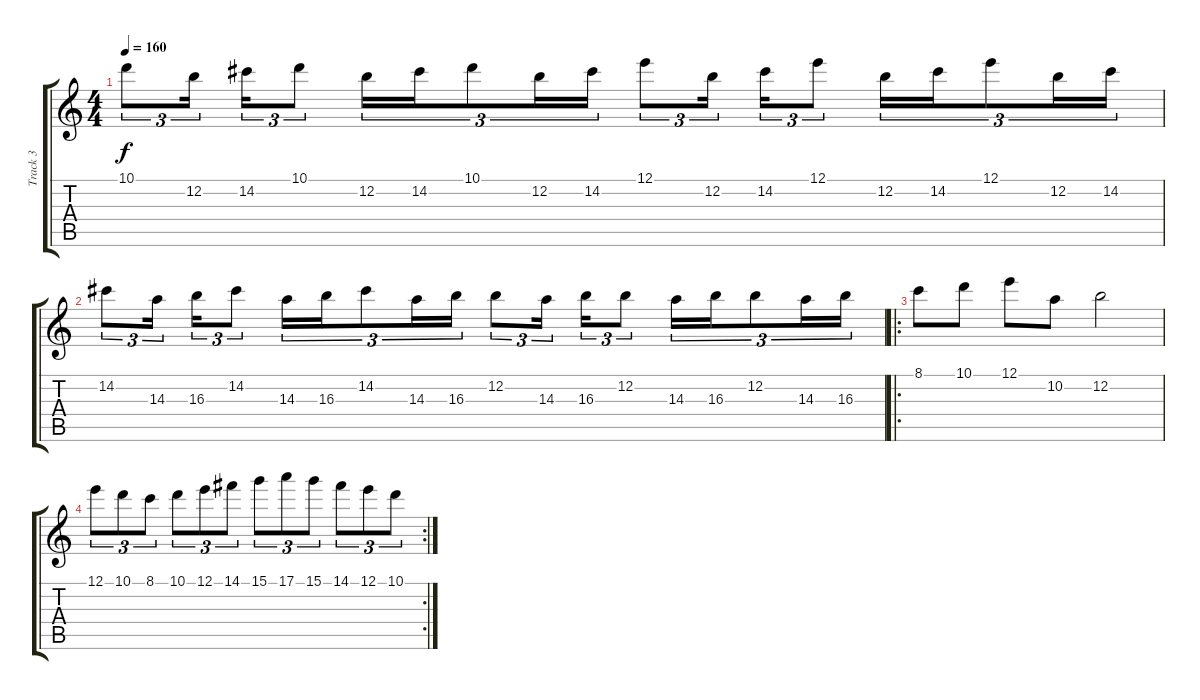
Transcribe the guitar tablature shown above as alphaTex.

\track ("Track 3" "Track 3") {instrument distortionguitar}
\staff {score tabs}
\tuning (E4 B3 G3 D3 A2 E2) {hide}
\ts (4 4)
\tempo 160
\clef g2
\ks c
10.1.8{tu (3 2) dy f} 12.2.16{tu (3 2)} 14.2.16{tu (3 2)} 10.1.8{tu (3 2)} 12.2.16{tu (3 2)} 14.2.16{tu (3 2)} 10.1.8{tu (3 2)} 12.2.16{tu (3 2)} 14.2.16{tu (3 2)} 12.1.8{tu (3 2)} 12.2.16{tu (3 2)} 14.2.16{tu (3 2)} 12.1.8{tu (3 2)} 12.2.16{tu (3 2)} 14.2.16{tu (3 2)} 12.1.8{tu (3 2)} 12.2.16{tu (3 2)} 14.2.16{tu (3 2)} |
14.2.8{tu (3 2)} 14.3.16{tu (3 2)} 16.3.16{tu (3 2)} 14.2.8{tu (3 2)} 14.3.16{tu (3 2)} 16.3.16{tu (3 2)} 14.2.8{tu (3 2)} 14.3.16{tu (3 2)} 16.3.16{tu (3 2)} 12.2.8{tu (3 2)} 14.3.16{tu (3 2)} 16.3.16{tu (3 2)} 12.2.8{tu (3 2)} 14.3.16{tu (3 2)} 16.3.16{tu (3 2)} 12.2.8{tu (3 2)} 14.3.16{tu (3 2)} 16.3.16{tu (3 2)} |
\ro
8.1.8 10.1.8 12.1.8 10.2.8 12.2.2 |
\rc 2
12.1.8{tu (3 2)} 10.1.8{tu (3 2)} 8.1.8{tu (3 2)} 10.1.8{tu (3 2)} 12.1.8{tu (3 2)} 14.1.8{tu (3 2)} 15.1.8{tu (3 2)} 17.1.8{tu (3 2)} 15.1.8{tu (3 2)} 14.1.8{tu (3 2)} 12.1.8{tu (3 2)} 10.1.8{tu (3 2)}
